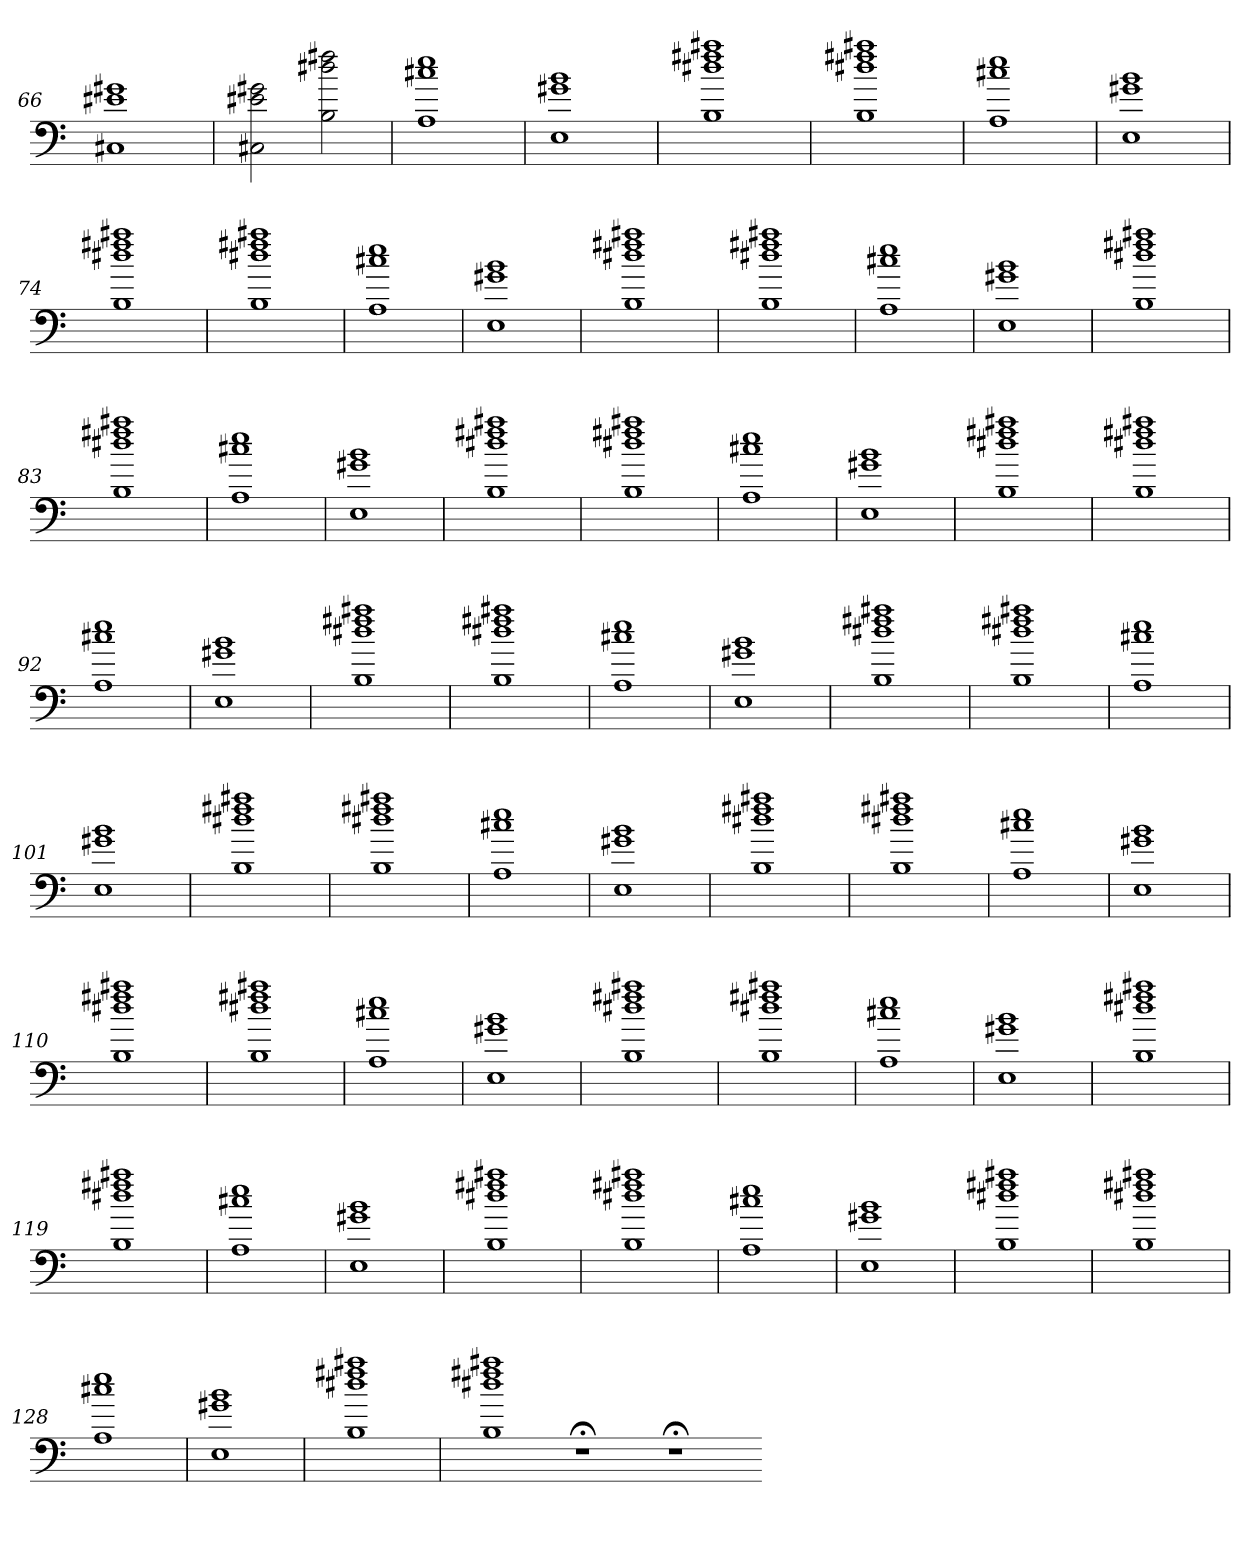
**kern
*part1
*staff1
=66
1C#X 1e#X 1g#X
=67
2C#X 2e#X 2g#X
2B 2dd#X 2ff#X
=68
1A 1cc#X 1ee
=69
1E 1g#X 1b
=70
1B 1dd#X 1ff#X 1aa#X
=71
1B 1dd#X 1ff#X 1aa#X
=72
1A 1cc#X 1ee
=73
1E 1g#X 1b
=74
1B 1dd#X 1ff#X 1aa#X
=75
1B 1dd#X 1ff#X 1aa#X
=76
1A 1cc#X 1ee
=77
1E 1g#X 1b
=78
1B 1dd#X 1ff#X 1aa#X
=79
1B 1dd#X 1ff#X 1aa#X
=80
1A 1cc#X 1ee
=81
1E 1g#X 1b
=82
1B 1dd#X 1ff#X 1aa#X
=83
1B 1dd#X 1ff#X 1aa#X
=84
1A 1cc#X 1ee
=85
1E 1g#X 1b
=86
1B 1dd#X 1ff#X 1aa#X
=87
1B 1dd#X 1ff#X 1aa#X
=88
1A 1cc#X 1ee
=89
1E 1g#X 1b
=90
1B 1dd#X 1ff#X 1aa#X
=91
1B 1dd#X 1ff#X 1aa#X
=92
1A 1cc#X 1ee
=93
1E 1g#X 1b
=94
1B 1dd#X 1ff#X 1aa#X
=95
1B 1dd#X 1ff#X 1aa#X
=96
1A 1cc#X 1ee
=97
1E 1g#X 1b
=98
1B 1dd#X 1ff#X 1aa#X
=99
1B 1dd#X 1ff#X 1aa#X
=100
1A 1cc#X 1ee
=101
1E 1g#X 1b
=102
1B 1dd#X 1ff#X 1aa#X
=103
1B 1dd#X 1ff#X 1aa#X
=104
1A 1cc#X 1ee
=105
1E 1g#X 1b
=106
1B 1dd#X 1ff#X 1aa#X
=107
1B 1dd#X 1ff#X 1aa#X
=108
1A 1cc#X 1ee
=109
1E 1g#X 1b
=110
1B 1dd#X 1ff#X 1aa#X
=111
1B 1dd#X 1ff#X 1aa#X
=112
1A 1cc#X 1ee
=113
1E 1g#X 1b
=114
1B 1dd#X 1ff#X 1aa#X
=115
1B 1dd#X 1ff#X 1aa#X
=116
1A 1cc#X 1ee
=117
1E 1g#X 1b
=118
1B 1dd#X 1ff#X 1aa#X
=119
1B 1dd#X 1ff#X 1aa#X
=120
1A 1cc#X 1ee
=121
1E 1g#X 1b
=122
1B 1dd#X 1ff#X 1aa#X
=123
1B 1dd#X 1ff#X 1aa#X
=124
1A 1cc#X 1ee
=125
1E 1g#X 1b
=126
1B 1dd#X 1ff#X 1aa#X
=127
1B 1dd#X 1ff#X 1aa#X
=128
1A 1cc#X 1ee
=129
1E 1g#X 1b
=130
1B 1dd#X 1ff#X 1aa#X
=131
1B 1dd#X 1ff#X 1aa#X
1r;<
1r;<
=-
*-
